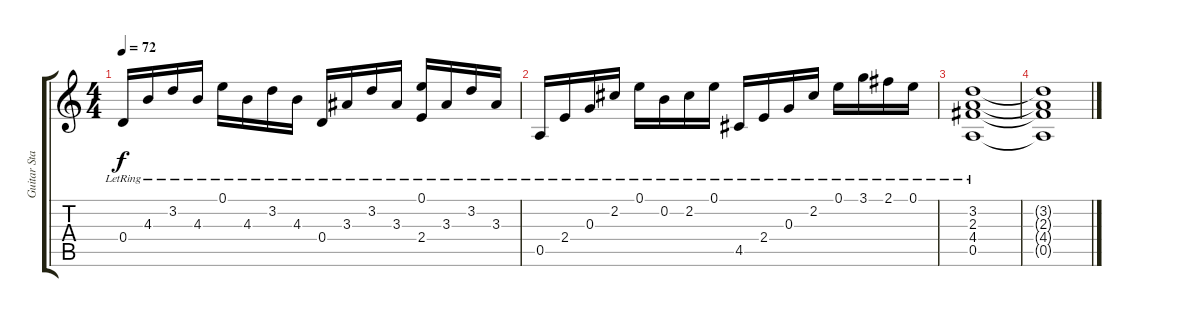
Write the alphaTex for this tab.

\track ("Guitar Standard" "Guitar Sta") {instrument acousticguitarsteel}
\staff {score tabs}
\tuning (E4 B3 G3 D3 A2 E2) {hide}
\ts (4 4)
\tempo 72
\clef g2
\ks c
0.4{lr}.16{dy f} 4.3{lr}.16 3.2{lr}.16 4.3{lr}.16 0.1{lr}.16 4.3{lr}.16 3.2{lr}.16 4.3{lr}.16 0.4{lr}.16 3.3{lr}.16 3.2{lr}.16 3.3{lr}.16 (0.1{lr} 2.4{lr}).16 3.3{lr}.16 3.2{lr}.16 3.3{lr}.16 |
0.5{lr}.16 2.4{lr}.16 0.3{lr}.16 2.2{lr}.16 0.1{lr}.16 0.2{lr}.16 2.2{lr}.16 0.1{lr}.16 4.5{lr}.16 2.4{lr}.16 0.3{lr}.16 2.2{lr}.16 0.1{lr}.16 3.1{lr}.16 2.1{lr}.16 0.1{lr}.16 |
(3.2{lr} 2.3{lr} 4.4{lr} 0.5{lr}).1 |
(3.2{t} 2.3{t} 4.4{t} 0.5{t}).1
